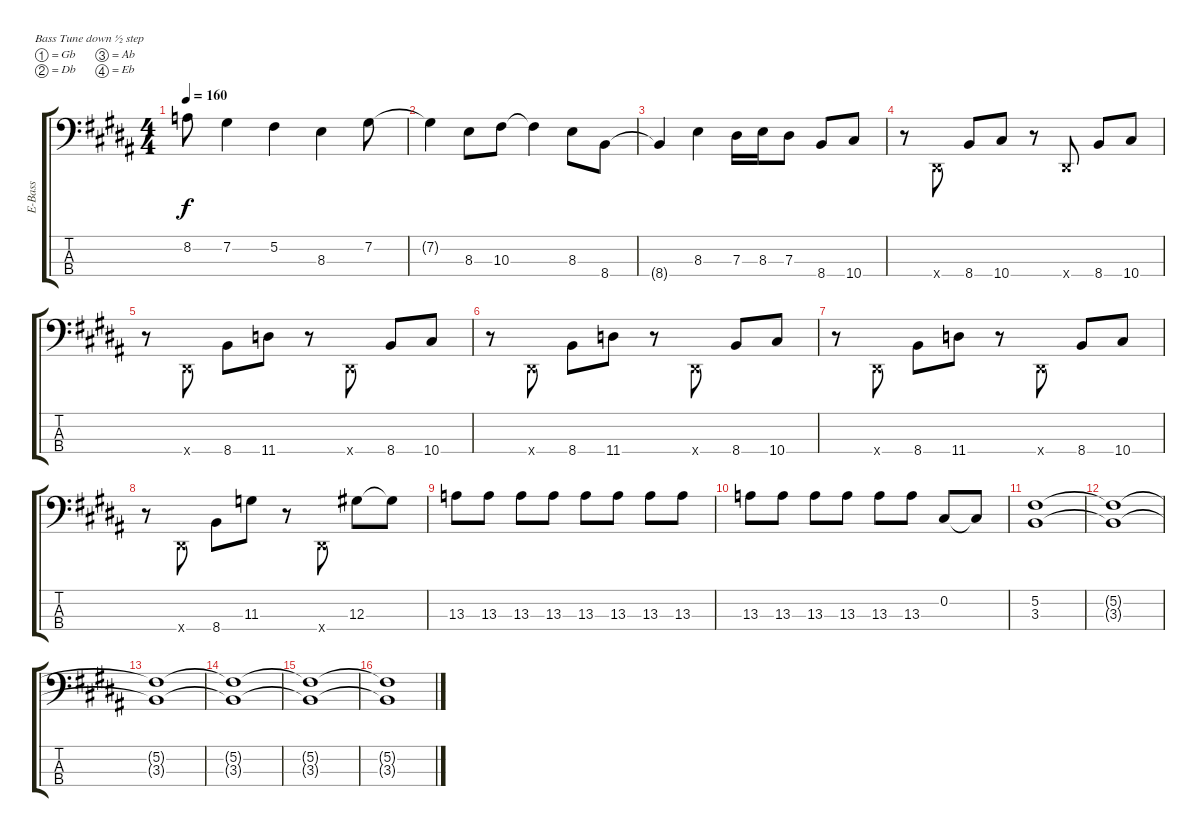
\bracketExtendMode groupsimilarinstruments
\otherSystemsTrackNameOrientation horizontal
\track ("Electric Bass" "E-Bass") {instrument electricbassfinger}
\staff {score tabs}
\tuning (Gb2 Db2 Ab1 Eb1)
\ts (4 4)
\tempo 160
\clef f4
\ks b
8.2{acc b}.8{dy f beam Down} 7.2{acc forcenatural}.4{beam Down} 5.2{acc forcenatural}.4{beam Down} 8.3{acc forcenatural}.4{beam Down} 7.2{acc forcenatural}.8{beam Down} |
7.2{t acc forcenatural}.4{beam Down} 8.3{acc forcenatural}.8{beam Down} 10.3{acc forcenatural}.8{beam Down} 10.3{t acc forcenatural}.4{beam Down} 8.3{acc forcenatural}.8{beam Down} 8.4{acc forcenatural}.8{beam Down} |
8.4{t acc forcenatural}.4{beam Up} 8.3{acc forcenatural}.4{beam Down} 7.3{acc forcenatural}.16{beam Down} 8.3{acc forcenatural}.16{beam Down} 7.3{acc forcenatural}.8{beam Down} 8.4{acc forcenatural}.8{beam Up} 10.4{acc forcenatural}.8{beam Up} |
r.8{beam Down} 0.4{x acc forcenatural}.8{beam Up} 8.4{acc forcenatural}.8{beam Up} 10.4{acc forcenatural}.8{beam Up} r.8{beam Up} 0.4{x acc forcenatural}.8{beam Up} 8.4{acc forcenatural}.8{beam Up} 10.4{acc forcenatural}.8{beam Up} |
r.8{beam Down} 0.4{x acc forcenatural}.8{beam Up} 8.4{acc forcenatural}.8{beam Down} 11.4{acc b}.8{beam Down} r.8{beam Down} 0.4{x acc forcenatural}.8{beam Up} 8.4{acc forcenatural}.8{beam Up} 10.4{acc forcenatural}.8{beam Up} |
r.8{beam Down} 0.4{x acc forcenatural}.8{beam Up} 8.4{acc forcenatural}.8{beam Down} 11.4{acc b}.8{beam Down} r.8{beam Down} 0.4{x acc forcenatural}.8{beam Up} 8.4{acc forcenatural}.8{beam Up} 10.4{acc forcenatural}.8{beam Up} |
r.8{beam Down} 0.4{x acc forcenatural}.8{beam Up} 8.4{acc forcenatural}.8{beam Down} 11.4{acc b}.8{beam Down} r.8{beam Down} 0.4{x acc forcenatural}.8{beam Up} 8.4{acc forcenatural}.8{beam Up} 10.4{acc forcenatural}.8{beam Up} |
r.8{beam Down} 0.4{x acc forcenatural}.8{beam Up} 8.4{acc forcenatural}.8{beam Down} 11.3{acc b}.8{beam Down} r.8{beam Down} 0.4{x acc forcenatural}.8{beam Up} 12.3{acc forcenatural}.8{beam Down} 12.3{t acc forcenatural}.8{beam Down} |
13.3{acc b}.8{beam Down} 13.3{acc b}.8{beam Down} 13.3{acc b}.8{beam Down} 13.3{acc b}.8{beam Down} 13.3{acc b}.8{beam Down} 13.3{acc b}.8{beam Down} 13.3{acc b}.8{beam Down} 13.3{acc b}.8{beam Down} |
13.3{acc b}.8{beam Down} 13.3{acc b}.8{beam Down} 13.3{acc b}.8{beam Down} 13.3{acc b}.8{beam Down} 13.3{acc b}.8{beam Down} 13.3{acc b}.8{beam Down} 0.2{acc forcenatural}.8{beam Up} 0.2{t acc forcenatural}.8{beam Up} |
(3.3{acc forcenatural} 5.2{acc forcenatural}).1{beam Down} |
(3.3{t acc forcenatural} 5.2{t acc forcenatural}).1{beam Down} |
(5.2{t acc forcenatural} 3.3{t acc forcenatural}).1{beam Down} |
(3.3{t acc forcenatural} 5.2{t acc forcenatural}).1{beam Down} |
(5.2{t acc forcenatural} 3.3{t acc forcenatural}).1{beam Down} |
(3.3{t acc forcenatural} 5.2{t acc forcenatural}).1{beam Down}
